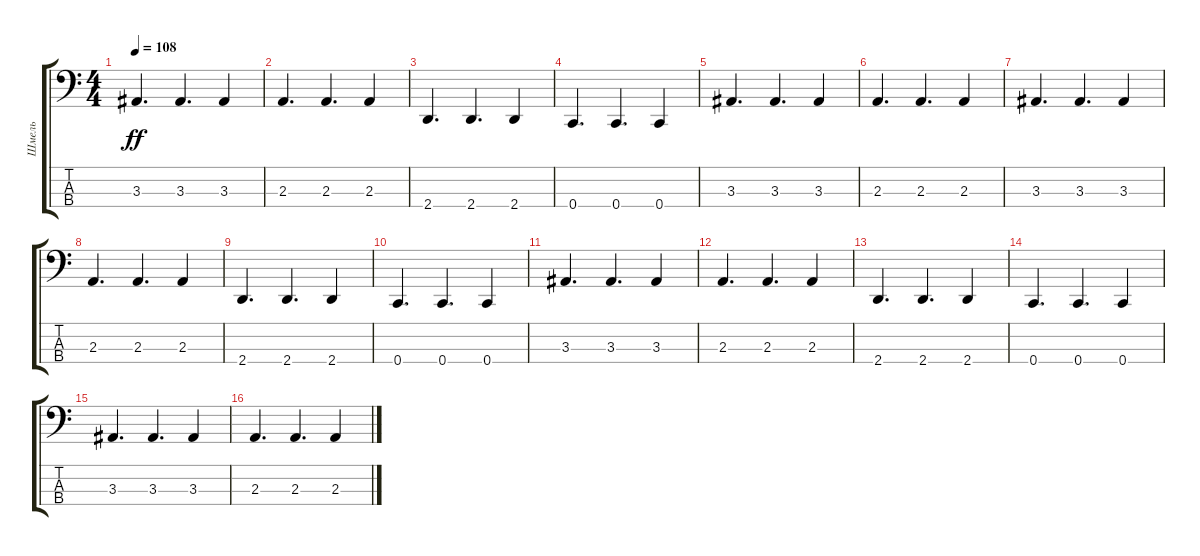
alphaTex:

\track ("Шмель" "Шмель") {instrument electricbassfinger}
\staff {score tabs}
\tuning (F2 C2 G1 C1) {hide}
\ts (4 4)
\tempo 108
\clef f4
\ks c
3.3.4{d dy ff} 3.3.4{d} 3.3.4 |
2.3.4{d} 2.3.4{d} 2.3.4 |
2.4.4{d} 2.4.4{d} 2.4.4 |
0.4.4{d} 0.4.4{d} 0.4.4 |
3.3.4{d} 3.3.4{d} 3.3.4 |
2.3.4{d} 2.3.4{d} 2.3.4 |
3.3.4{d} 3.3.4{d} 3.3.4 |
2.3.4{d} 2.3.4{d} 2.3.4 |
2.4.4{d} 2.4.4{d} 2.4.4 |
0.4.4{d} 0.4.4{d} 0.4.4 |
3.3.4{d} 3.3.4{d} 3.3.4 |
2.3.4{d} 2.3.4{d} 2.3.4 |
2.4.4{d} 2.4.4{d} 2.4.4 |
0.4.4{d} 0.4.4{d} 0.4.4 |
3.3.4{d} 3.3.4{d} 3.3.4 |
2.3.4{d} 2.3.4{d} 2.3.4
